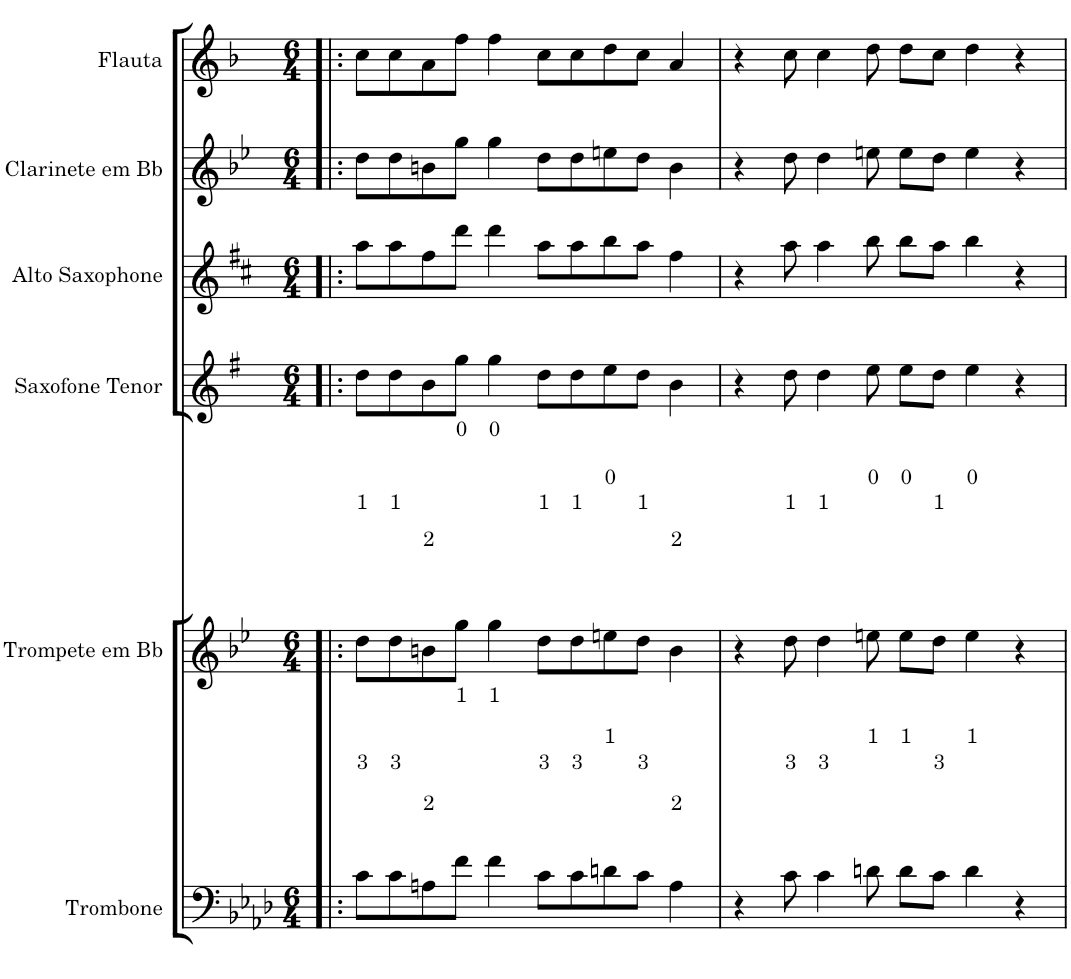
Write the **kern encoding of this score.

**kern	**kern	**kern	**kern	**kern	**kern
*part6	*part5	*part4	*part3	*part2	*part1
*staff6	*staff5	*staff4	*staff3	*staff2	*staff1
*I"Trombone	*I"Trompete em Bb	*I"Saxofone Tenor	*I"Alto Saxophone	*I"Clarinete em Bb	*I"Flauta
*I'Tbn.	*I'Tpt. em Bb	*I'Sax. Tn.	*I'A. Sax	*I'Cl. em Bb	*I'Fl.
*clefF4	*clefG2	*clefG2	*clefG2	*clefG2	*clefG2
*	*Trd1c2	*Trd8c14	*Trd5c9	*Trd1c2	*
*k[b-e-a-d-]	*k[b-e-]	*k[f#]	*k[f#c#]	*k[b-e-]	*k[b-]
*M6/4	*M6/4	*M6/4	*M6/4	*M6/4	*M6/4
=1!|:	=1!|:	=1!|:	=1!|:	=1!|:	=1!|:
8c\L	8dd\L	8dd\L	8aa\L	8dd\L	8cc\L
8c\	8dd\	8dd\	8aa\	8dd\	8cc\
8An\	8bn\	8b\	8ff#\	8bn\	8a\
8f\J	8gg\J	8gg\J	8ddd\J	8gg\J	8ff\J
4f\	4gg\	4gg\	4ddd\	4gg\	4ff\
8c\L	8dd\L	8dd\L	8aa\L	8dd\L	8cc\L
8c\	8dd\	8dd\	8aa\	8dd\	8cc\
8dn\	8een\	8ee\	8bb\	8een\	8dd\
8c\J	8dd\J	8dd\J	8aa\J	8dd\J	8cc\J
4A\	4b\	4b\	4ff#\	4b\	4a/
=2	=2	=2	=2	=2	=2
4r	4r	4r	4r	4r	4r
8c\	8dd\	8dd\	8aa\	8dd\	8cc\
4c\	4dd\	4dd\	4aa\	4dd\	4cc\
8dn\	8een\	8ee\	8bb\	8een\	8dd\
8d\L	8ee\L	8ee\L	8bb\L	8ee\L	8dd\L
8c\J	8dd\J	8dd\J	8aa\J	8dd\J	8cc\J
4d\	4ee\	4ee\	4bb\	4ee\	4dd\
4r	4r	4r	4r	4r	4r
=	=	=	=	=	=
*-	*-	*-	*-	*-	*-
